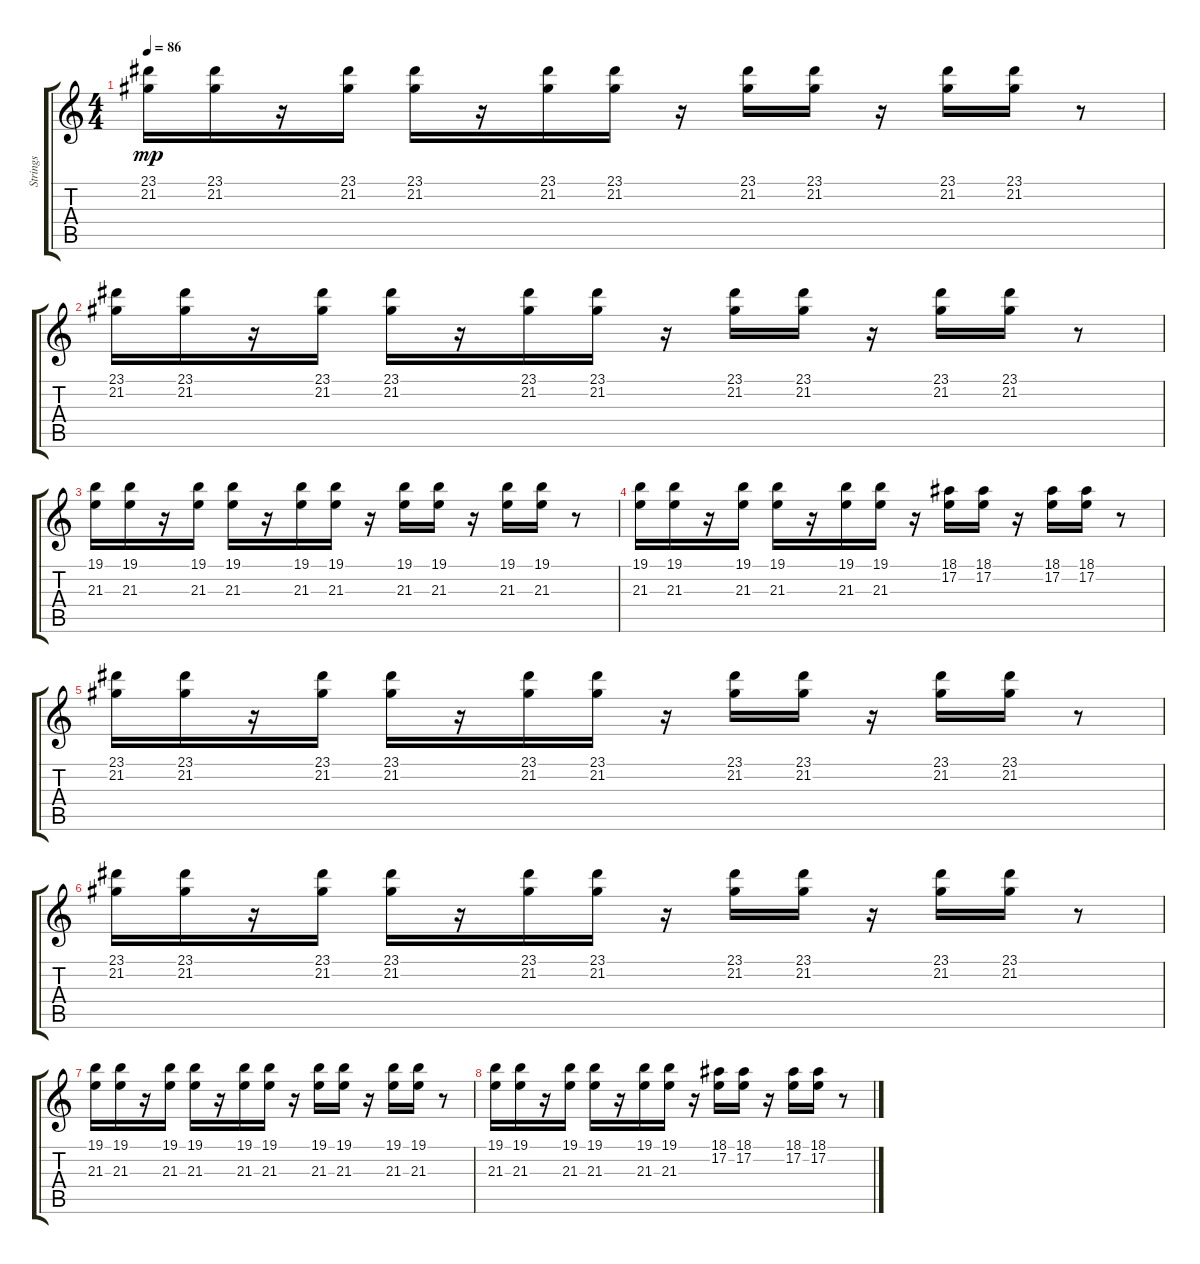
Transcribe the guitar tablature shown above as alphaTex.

\track ("Strings" "Strings") {instrument stringensemble1}
\staff {score tabs}
\tuning (E4 B3 G3 D3 A2 E2) {hide}
\ts (4 4)
\tempo 86
\clef g2
\ks c
(23.1 21.2).16{dy mp} (23.1 21.2).16 r.16 (23.1 21.2).16 (23.1 21.2).16 r.16 (23.1 21.2).16 (23.1 21.2).16 r.16 (23.1 21.2).16 (23.1 21.2).16 r.16 (23.1 21.2).16 (23.1 21.2).16 r.8 |
(23.1 21.2).16 (23.1 21.2).16 r.16 (23.1 21.2).16 (23.1 21.2).16 r.16 (23.1 21.2).16 (23.1 21.2).16 r.16 (23.1 21.2).16 (23.1 21.2).16 r.16 (23.1 21.2).16 (23.1 21.2).16 r.8 |
(19.1 21.3).16 (19.1 21.3).16 r.16 (19.1 21.3).16 (19.1 21.3).16 r.16 (19.1 21.3).16 (19.1 21.3).16 r.16 (19.1 21.3).16 (19.1 21.3).16 r.16 (19.1 21.3).16 (19.1 21.3).16 r.8 |
(19.1 21.3).16 (19.1 21.3).16 r.16 (19.1 21.3).16 (19.1 21.3).16 r.16 (19.1 21.3).16 (19.1 21.3).16 r.16 (18.1 17.2).16 (18.1 17.2).16 r.16 (18.1 17.2).16 (18.1 17.2).16 r.8 |
(23.1 21.2).16 (23.1 21.2).16 r.16 (23.1 21.2).16 (23.1 21.2).16 r.16 (23.1 21.2).16 (23.1 21.2).16 r.16 (23.1 21.2).16 (23.1 21.2).16 r.16 (23.1 21.2).16 (23.1 21.2).16 r.8 |
(23.1 21.2).16 (23.1 21.2).16 r.16 (23.1 21.2).16 (23.1 21.2).16 r.16 (23.1 21.2).16 (23.1 21.2).16 r.16 (23.1 21.2).16 (23.1 21.2).16 r.16 (23.1 21.2).16 (23.1 21.2).16 r.8 |
(19.1 21.3).16 (19.1 21.3).16 r.16 (19.1 21.3).16 (19.1 21.3).16 r.16 (19.1 21.3).16 (19.1 21.3).16 r.16 (19.1 21.3).16 (19.1 21.3).16 r.16 (19.1 21.3).16 (19.1 21.3).16 r.8 |
(19.1 21.3).16 (19.1 21.3).16 r.16 (19.1 21.3).16 (19.1 21.3).16 r.16 (19.1 21.3).16 (19.1 21.3).16 r.16 (18.1 17.2).16 (18.1 17.2).16 r.16 (18.1 17.2).16 (18.1 17.2).16 r.8
